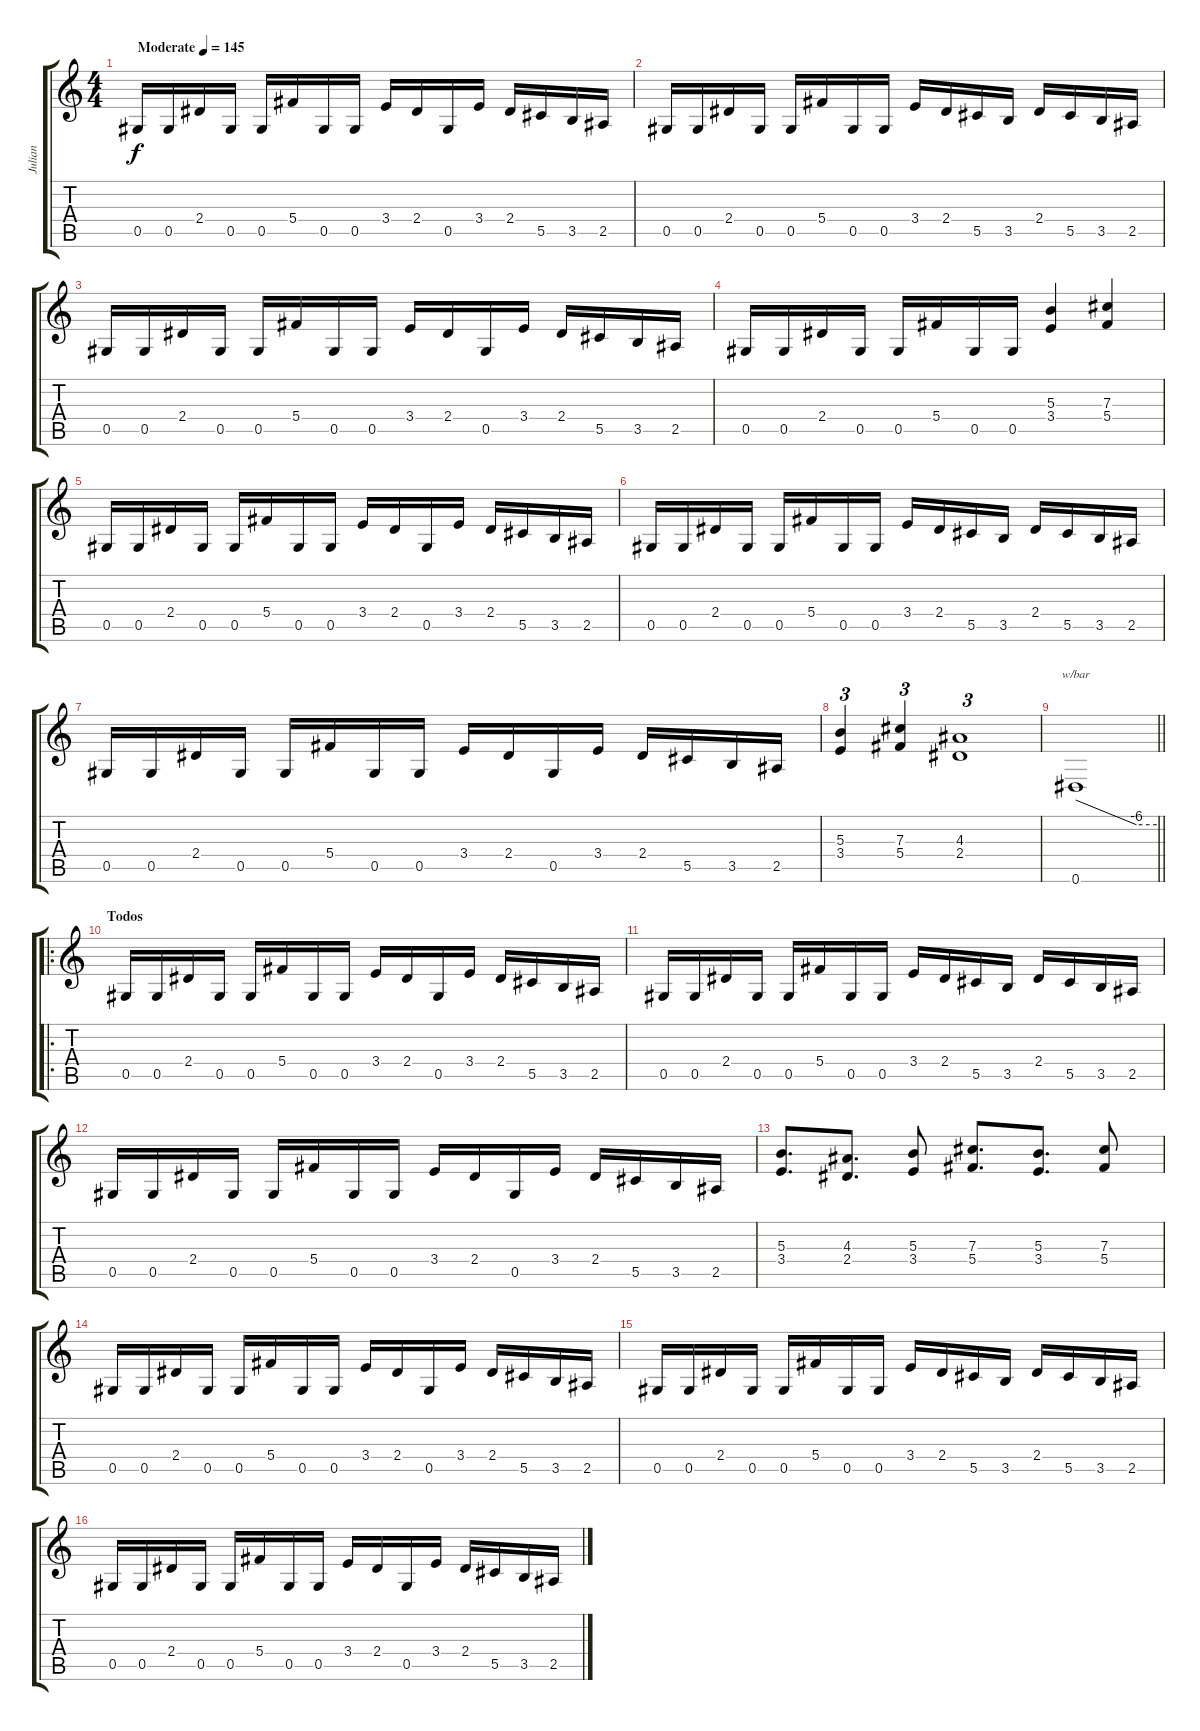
\track ("Julian" "Julian") {instrument distortionguitar}
\staff {score tabs}
\tuning (Eb4 Bb3 Gb3 Db3 Ab2 Eb2) {hide}
\ts (4 4)
\tempo (145 "Moderate")
\clef g2
\ks c
0.5.16{dy f instrument distortionguitar} 0.5.16 2.4.16 0.5.16 0.5.16 5.4.16 0.5.16 0.5.16 3.4.16 2.4.16 0.5.16 3.4.16 2.4.16 5.5.16 3.5.16 2.5.16 |
0.5.16 0.5.16 2.4.16 0.5.16 0.5.16 5.4.16 0.5.16 0.5.16 3.4.16 2.4.16 5.5.16 3.5.16 2.4.16 5.5.16 3.5.16 2.5.16 |
0.5.16 0.5.16 2.4.16 0.5.16 0.5.16 5.4.16 0.5.16 0.5.16 3.4.16 2.4.16 0.5.16 3.4.16 2.4.16 5.5.16 3.5.16 2.5.16 |
0.5.16 0.5.16 2.4.16 0.5.16 0.5.16 5.4.16 0.5.16 0.5.16 (5.3 3.4).4 (7.3 5.4).4 |
0.5.16 0.5.16 2.4.16 0.5.16 0.5.16 5.4.16 0.5.16 0.5.16 3.4.16 2.4.16 0.5.16 3.4.16 2.4.16 5.5.16 3.5.16 2.5.16 |
0.5.16 0.5.16 2.4.16 0.5.16 0.5.16 5.4.16 0.5.16 0.5.16 3.4.16 2.4.16 5.5.16 3.5.16 2.4.16 5.5.16 3.5.16 2.5.16 |
0.5.16 0.5.16 2.4.16 0.5.16 0.5.16 5.4.16 0.5.16 0.5.16 3.4.16 2.4.16 0.5.16 3.4.16 2.4.16 5.5.16 3.5.16 2.5.16 |
(5.3 3.4).4{tu (3 2)} (7.3 5.4).4{tu (3 2)} (4.3 2.4).1{tu (3 2)} |
\barLineRight lightlight
0.6.1{tbe (custom default 0 0 45 -24 60 -24)} |
\ro
\section ("" "Todos")
0.5.16 0.5.16 2.4.16 0.5.16 0.5.16 5.4.16 0.5.16 0.5.16 3.4.16 2.4.16 0.5.16 3.4.16 2.4.16 5.5.16 3.5.16 2.5.16 |
0.5.16 0.5.16 2.4.16 0.5.16 0.5.16 5.4.16 0.5.16 0.5.16 3.4.16 2.4.16 5.5.16 3.5.16 2.4.16 5.5.16 3.5.16 2.5.16 |
0.5.16 0.5.16 2.4.16 0.5.16 0.5.16 5.4.16 0.5.16 0.5.16 3.4.16 2.4.16 0.5.16 3.4.16 2.4.16 5.5.16 3.5.16 2.5.16 |
(5.3 3.4).8{d} (4.3 2.4).8{d} (5.3 3.4).8 (7.3 5.4).8{d} (5.3 3.4).8{d} (7.3 5.4).8 |
0.5.16 0.5.16 2.4.16 0.5.16 0.5.16 5.4.16 0.5.16 0.5.16 3.4.16 2.4.16 0.5.16 3.4.16 2.4.16 5.5.16 3.5.16 2.5.16 |
0.5.16 0.5.16 2.4.16 0.5.16 0.5.16 5.4.16 0.5.16 0.5.16 3.4.16 2.4.16 5.5.16 3.5.16 2.4.16 5.5.16 3.5.16 2.5.16 |
0.5.16 0.5.16 2.4.16 0.5.16 0.5.16 5.4.16 0.5.16 0.5.16 3.4.16 2.4.16 0.5.16 3.4.16 2.4.16 5.5.16 3.5.16 2.5.16
